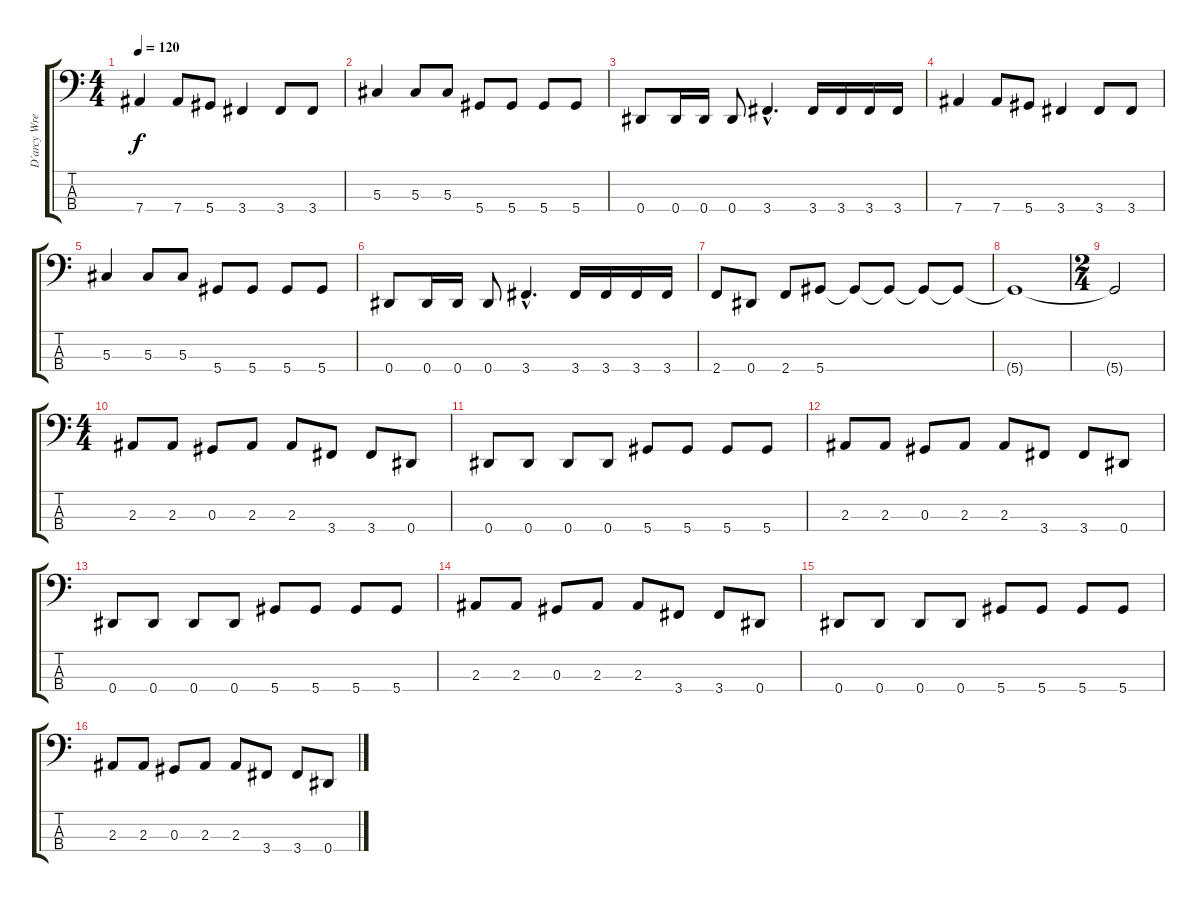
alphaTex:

\track ("D´arcy Wretzky" "D´arcy Wre") {instrument electricbasspick}
\staff {score tabs}
\tuning (Gb2 Db2 Ab1 Eb1) {hide}
\ts (4 4)
\tempo 120
\clef f4
\ks c
7.4.4{dy f} 7.4.8 5.4.8 3.4.4 3.4.8 3.4.8 |
5.3.4 5.3.8 5.3.8 5.4.8 5.4.8 5.4.8 5.4.8 |
0.4.8 0.4.16 0.4.16 0.4.8 3.4{hac}.4{d} 3.4.16 3.4.16 3.4.16 3.4.16 |
7.4.4 7.4.8 5.4.8 3.4.4 3.4.8 3.4.8 |
5.3.4 5.3.8 5.3.8 5.4.8 5.4.8 5.4.8 5.4.8 |
0.4.8 0.4.16 0.4.16 0.4.8 3.4{hac}.4{d} 3.4.16 3.4.16 3.4.16 3.4.16 |
2.4.8 0.4.8 2.4.8 5.4.8 5.4{t}.8 5.4{t}.8 5.4{t}.8 5.4{t}.8 |
5.4{t}.1 |
\ts (2 4)
5.4{t}.2 |
\ts (4 4)
2.3.8 2.3.8 0.3.8 2.3.8 2.3.8 3.4.8 3.4.8 0.4.8 |
0.4.8 0.4.8 0.4.8 0.4.8 5.4.8 5.4.8 5.4.8 5.4.8 |
2.3.8 2.3.8 0.3.8 2.3.8 2.3.8 3.4.8 3.4.8 0.4.8 |
0.4.8 0.4.8 0.4.8 0.4.8 5.4.8 5.4.8 5.4.8 5.4.8 |
2.3.8 2.3.8 0.3.8 2.3.8 2.3.8 3.4.8 3.4.8 0.4.8 |
0.4.8 0.4.8 0.4.8 0.4.8 5.4.8 5.4.8 5.4.8 5.4.8 |
2.3.8 2.3.8 0.3.8 2.3.8 2.3.8 3.4.8 3.4.8 0.4.8
